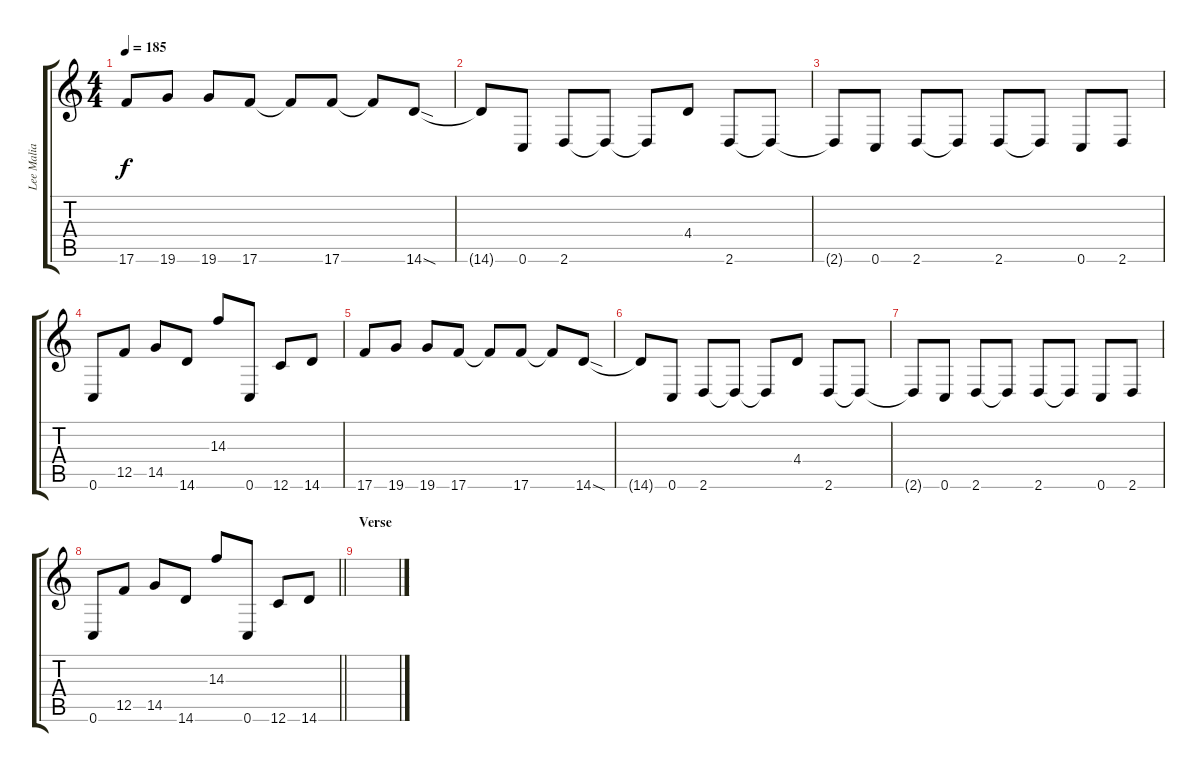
\track ("Lee Malia" "Lee Malia") {instrument distortionguitar}
\staff {score tabs}
\tuning (C4 G3 Eb3 Bb2 F2 C2) {hide}
\ts (4 4)
\tempo 185
\clef g2
\ks c
17.6.8{dy f} 19.6.8 19.6.8 17.6.8 17.6{t}.8 17.6.8 17.6{t}.8 14.6{sod}.8 |
14.6{t}.8 0.6.8 2.6.8 2.6{t}.8 2.6{t}.8 4.4.8 2.6.8 2.6{t}.8 |
2.6{t}.8 0.6.8 2.6.8 2.6{t}.8 2.6.8 2.6{t}.8 0.6.8 2.6.8 |
0.6.8 12.5.8 14.5.8 14.6.8 14.3.8 0.6.8 12.6.8 14.6.8 |
17.6.8 19.6.8 19.6.8 17.6.8 17.6{t}.8 17.6.8 17.6{t}.8 14.6{sod}.8 |
14.6{t}.8 0.6.8 2.6.8 2.6{t}.8 2.6{t}.8 4.4.8 2.6.8 2.6{t}.8 |
2.6{t}.8 0.6.8 2.6.8 2.6{t}.8 2.6.8 2.6{t}.8 0.6.8 2.6.8 |
\barLineRight lightlight
0.6.8 12.5.8 14.5.8 14.6.8 14.3.8 0.6.8 12.6.8 14.6.8 |
\section ("" "Verse")
